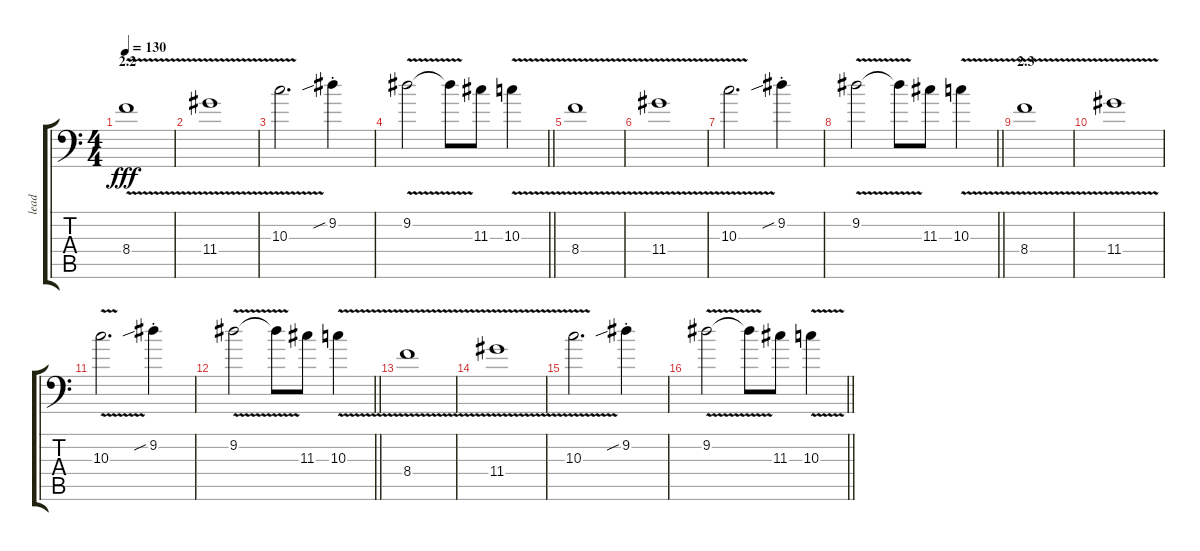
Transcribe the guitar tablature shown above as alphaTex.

\track ("lead" "lead") {instrument distortionguitar}
\staff {score tabs}
\tuning (B3 Gb3 D3 A2 E2 A1) {hide}
\ts (4 4)
\section ("" "2.2")
\tempo 130
\clef f4
\ks c
8.4{v}.1{dy fff} |
11.4{v}.1 |
10.3{v}.2{d} 9.2{sib st}.4 |
\barLineRight lightlight
9.2{v}.2 9.2{t}.8 11.3.8 10.3{v}.4 |
8.4{v}.1 |
11.4{v}.1 |
10.3{v}.2{d} 9.2{sib st}.4 |
\barLineRight lightlight
9.2{v}.2 9.2{t}.8 11.3.8 10.3{v}.4 |
\section ("" "2.3")
8.4{v}.1 |
11.4{v}.1 |
10.3{v}.2{d} 9.2{sib st}.4 |
\barLineRight lightlight
9.2{v}.2 9.2{t}.8 11.3.8 10.3{v}.4 |
8.4{v}.1 |
11.4{v}.1 |
10.3{v}.2{d} 9.2{sib st}.4 |
\barLineRight lightlight
9.2{v}.2 9.2{t}.8 11.3.8 10.3{v}.4
